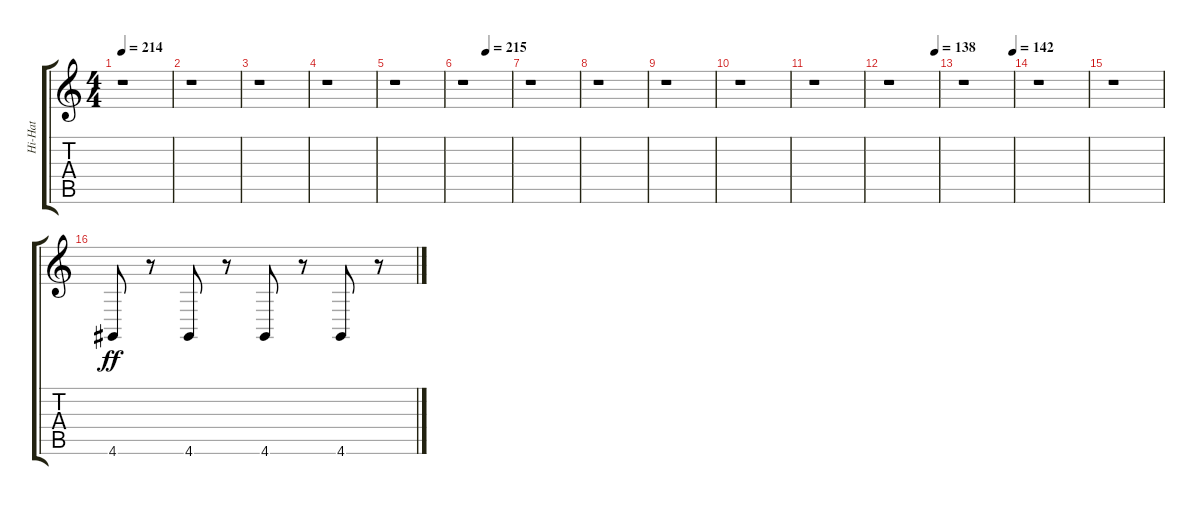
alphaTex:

\track ("Hi-Hat" "Hi-Hat") {instrument acousticgrandpiano}
\staff {score tabs}
\tuning (E4 B3 G3 D3 A2 E2) {hide}
\ts (4 4)
\tempo 214
\clef g2
\ks c
r.1{dy f} |
r.1 |
r.1 |
r.1 |
r.1 |
\tempo (215 0.4895833333333333)
r.1 |
r.1 |
r.1 |
r.1 |
r.1 |
r.1 |
\tempo (138 0.9375)
r.1 |
\tempo (142 1)
r.1 |
r.1 |
r.1 |
4.6.8{dy ff volume 16 instrument acousticgrandpiano} r.8 4.6.8 r.8 4.6.8 r.8 4.6.8 r.8
